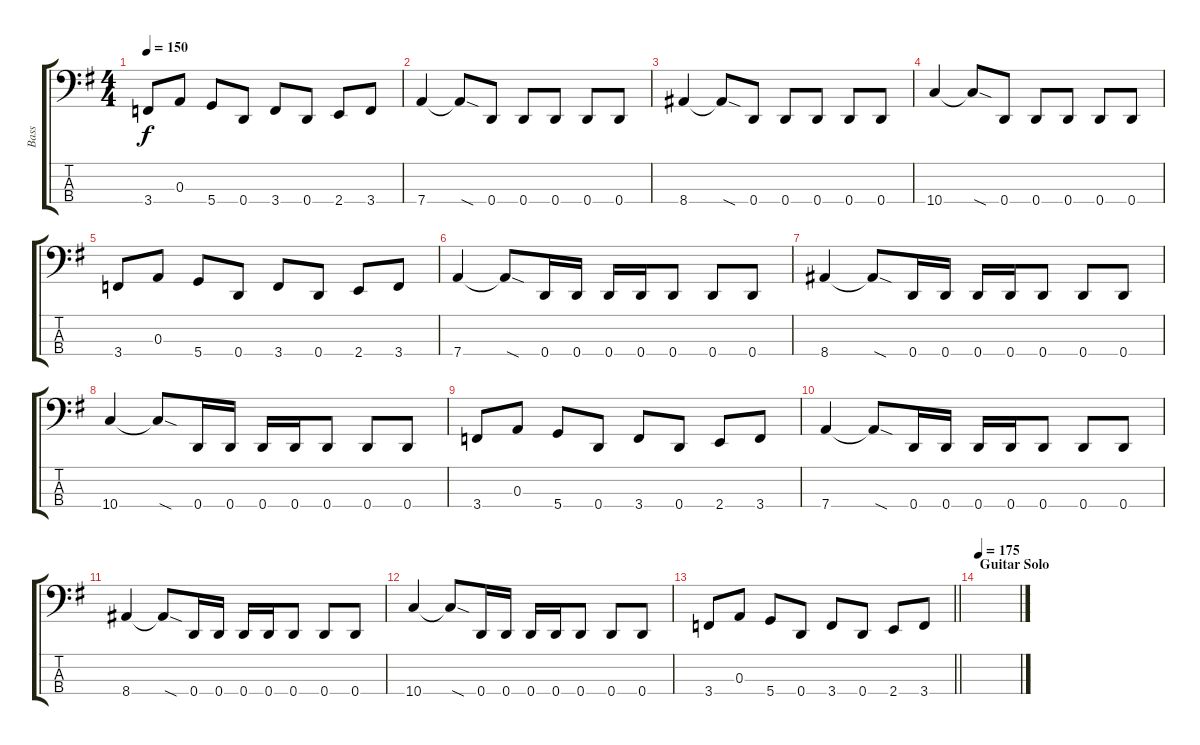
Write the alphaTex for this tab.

\track ("Bass" "Bass") {instrument electricbasspick}
\staff {score tabs}
\tuning (G2 D2 A1 D1) {hide}
\ts (4 4)
\tempo 150
\clef f4
\ks g
3.4.8{dy f} 0.3.8 5.4.8 0.4.8 3.4.8 0.4.8 2.4.8 3.4.8 |
7.4.4 7.4{sod t}.8 0.4.8 0.4.8 0.4.8 0.4.8 0.4.8 |
8.4.4 8.4{sod t}.8 0.4.8 0.4.8 0.4.8 0.4.8 0.4.8 |
10.4.4 10.4{sod t}.8 0.4.8 0.4.8 0.4.8 0.4.8 0.4.8 |
3.4.8 0.3.8 5.4.8 0.4.8 3.4.8 0.4.8 2.4.8 3.4.8 |
7.4.4 7.4{sod t}.8 0.4.16 0.4.16 0.4.16 0.4.16 0.4.8 0.4.8 0.4.8 |
8.4.4 8.4{sod t}.8 0.4.16 0.4.16 0.4.16 0.4.16 0.4.8 0.4.8 0.4.8 |
10.4.4 10.4{sod t}.8 0.4.16 0.4.16 0.4.16 0.4.16 0.4.8 0.4.8 0.4.8 |
3.4.8 0.3.8 5.4.8 0.4.8 3.4.8 0.4.8 2.4.8 3.4.8 |
7.4.4 7.4{sod t}.8 0.4.16 0.4.16 0.4.16 0.4.16 0.4.8 0.4.8 0.4.8 |
8.4.4 8.4{sod t}.8 0.4.16 0.4.16 0.4.16 0.4.16 0.4.8 0.4.8 0.4.8 |
10.4.4 10.4{sod t}.8 0.4.16 0.4.16 0.4.16 0.4.16 0.4.8 0.4.8 0.4.8 |
\barLineRight lightlight
3.4.8 0.3.8 5.4.8 0.4.8 3.4.8 0.4.8 2.4.8 3.4.8 |
\section ("" "Guitar Solo")
\tempo 175
